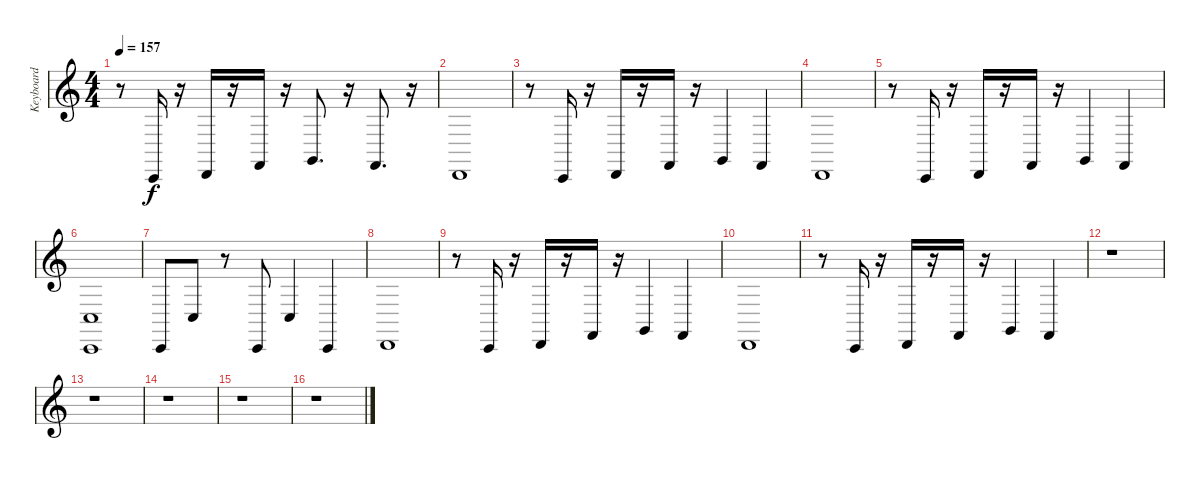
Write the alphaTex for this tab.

\track ("Keyboard" "Keyboard") {instrument pad3polysynth}
\staff {score}
\tuning (E4 B3 G3 D3 A2 E2 B1) {hide}
\ts (4 4)
\tempo 157
\clef g2
\ks c
r.8{dy f instrument pad3polysynth} 1.7.16 r.16 3.7.16 r.16 1.6.16 r.16 3.6.8{d} r.16 1.6.8{d} r.16 |
3.7.1 |
r.8 1.7.16 r.16 3.7.16 r.16 1.6.16 r.16 3.6.4 1.6.4 |
3.7.1 |
r.8 1.7.16 r.16 3.7.16 r.16 1.6.16 r.16 3.6.4 1.6.4 |
(3.5 1.7).1 |
1.7.8 3.5.8 r.8 1.7.8 3.5.4 1.7.4 |
3.7.1 |
r.8 1.7.16 r.16 3.7.16 r.16 1.6.16 r.16 3.6.4 1.6.4 |
3.7.1 |
r.8 1.7.16 r.16 3.7.16 r.16 1.6.16 r.16 3.6.4 1.6.4 |
r.1 |
r.1 |
r.1 |
r.1 |
r.1
